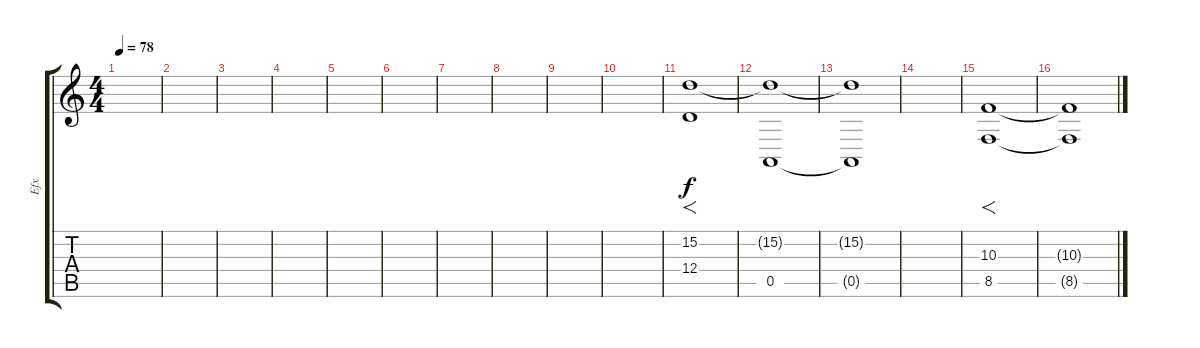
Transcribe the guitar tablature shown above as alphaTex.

\track ("Efx" "Efx") {instrument fx7echoes}
\staff {score tabs}
\tuning (E4 B3 G3 D3 A2 E2) {hide}
\ts (4 4)
\tempo 78
\clef g2
\ks c
|
|
|
|
|
|
|
|
|
|
(15.2 12.4).1{f} |
(15.2{t} 0.5).1 |
(15.2{t} 0.5{t}).1{volume 0} |
|
(10.3 8.5).1{f volume 11} |
(10.3{t} 8.5{t}).1
